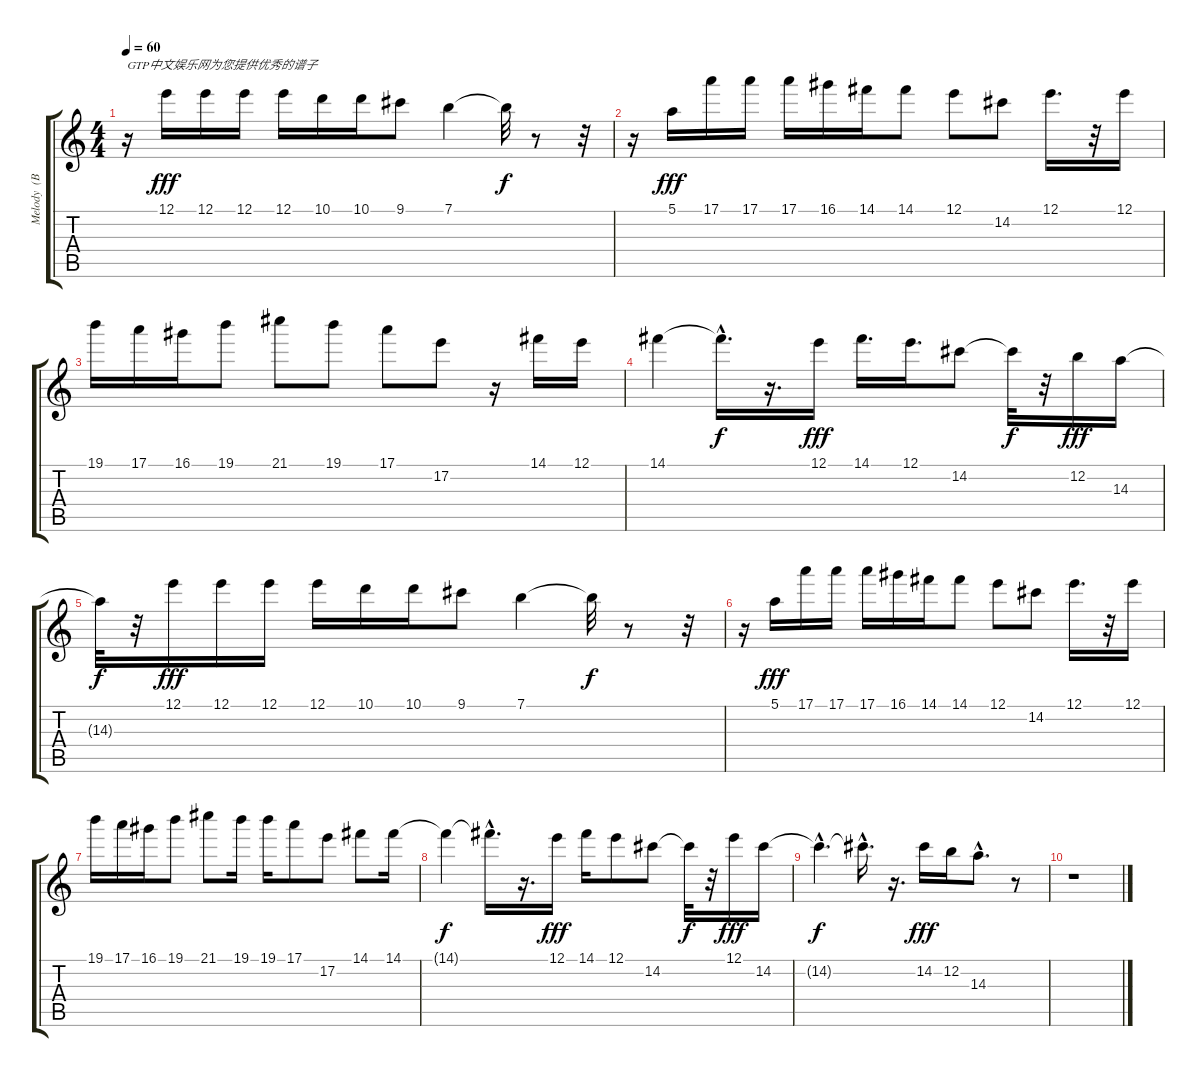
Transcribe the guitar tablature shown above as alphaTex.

\track ("Melody  (BB) (none)" "Melody  (B") {instrument overdrivenguitar}
\staff {score tabs}
\tuning (E4 B3 G3 D3 A2 E2) {hide}
\ts (4 4)
\tempo 60
\clef g2
\ks c
r.16{txt "GTP中文娱乐网为您提供优秀的谱子" dy fff instrument overdrivenguitar} 12.1.16 12.1.16 12.1.16 12.1.16 10.1.16 10.1.16 9.1.8 7.1.4 7.1{t}.32{dy f} r.8 r.32 |
r.16 5.1.16{dy fff} 17.1.16 17.1.16 17.1.16 16.1.16 14.1.16 14.1.8 12.1.8 14.2.8 12.1.16{d} r.32 12.1.16 |
19.1.16 17.1.16 16.1.16 19.1.8 21.1.8 19.1.8 17.1.8 17.2.8 r.16 14.1.16 12.1.16 |
14.1.4 14.1{hac t}.16{d dy f} r.16{d} 12.1.16{dy fff} 14.1.16{d} 12.1.16{d} 14.2.8 14.2{t}.32{dy f} r.32 12.2.16{dy fff} 14.3.16 |
14.3{t}.32{dy f} r.32 12.1.16{dy fff} 12.1.16 12.1.16 12.1.16 10.1.16 10.1.16 9.1.8 7.1.4 7.1{t}.32{dy f} r.8 r.32 |
r.16 5.1.16{dy fff} 17.1.16 17.1.16 17.1.16 16.1.16 14.1.16 14.1.8 12.1.8 14.2.8 12.1.16{d} r.32 12.1.16 |
19.1.16 17.1.16 16.1.16 19.1.8 21.1.8 19.1.16 19.1.16 17.1.8 17.2.8 14.1.8 14.1.16 |
14.1{t}.4{dy f} 14.1{hac t}.16{d} r.16{d} 12.1.16{dy fff} 14.1.16 12.1.8 14.2.8 14.2{t}.32{dy f} r.32 12.1.16{dy fff} 14.2.16 |
14.2{hac t}.4{d dy f} 14.2{hac t}.16{d} r.16{d} 14.2.16{dy fff} 12.2.16 14.3{hac}.8{d} r.8 |
r.1
